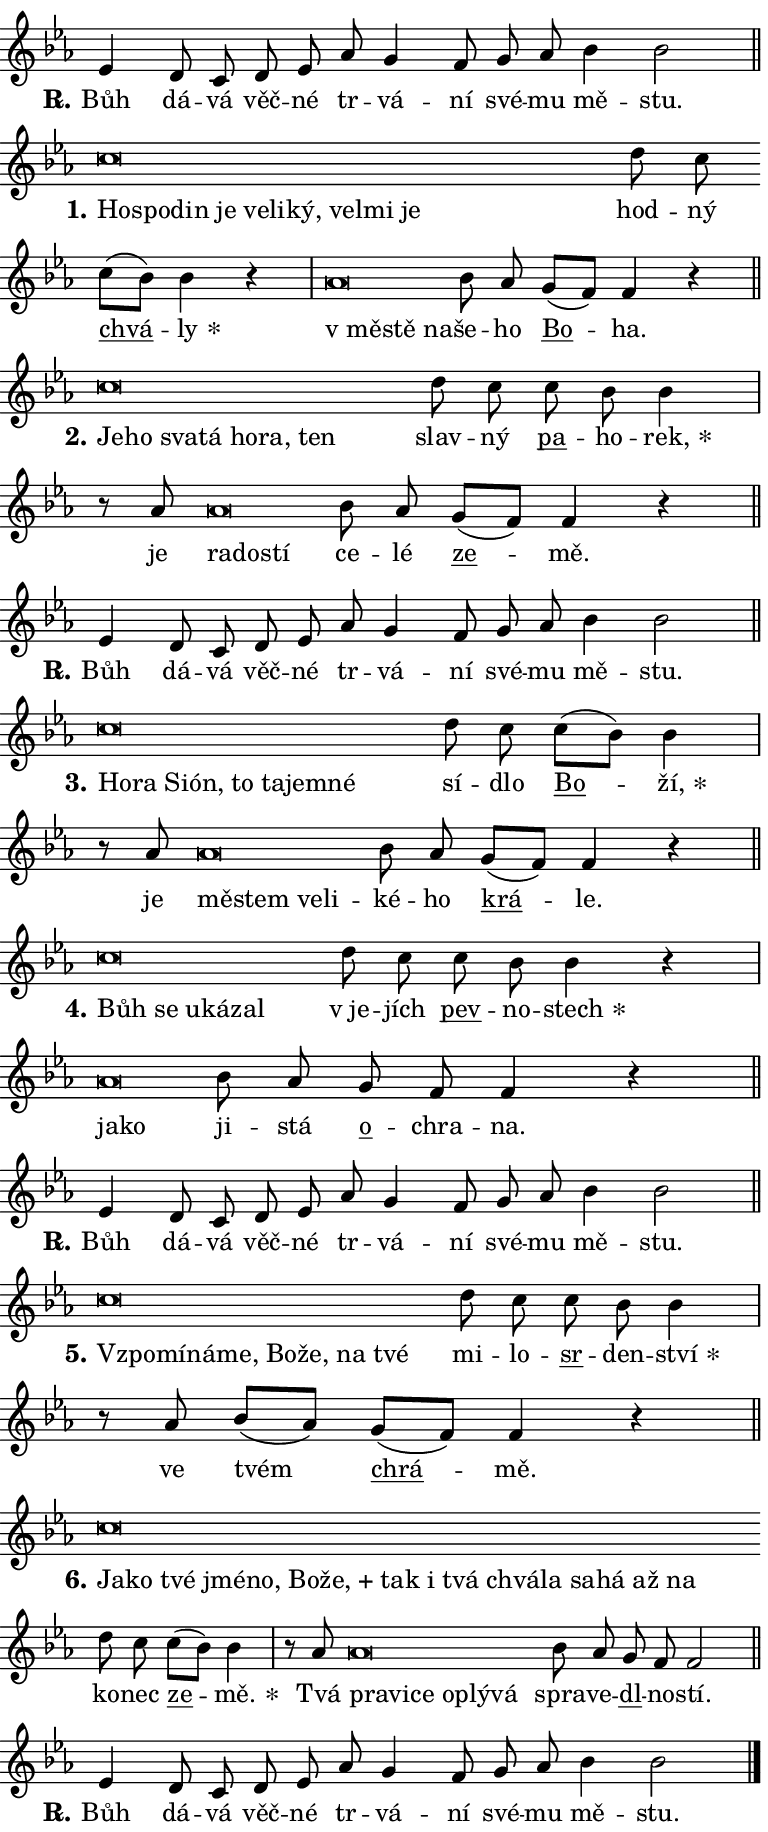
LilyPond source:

\version "2.24.0"
\header { tagline = "" }
\paper {
  indent = 0\cm
  top-margin = 0\cm
  right-margin = 0.13\cm % to fit lyric hyphens
  bottom-margin = 0\cm
  left-margin = 0\cm
  paper-width = 13\cm
  page-breaking = #ly:one-page-breaking
  system-system-spacing.basic-distance = #11
  score-system-spacing.basic-distance = #11
  ragged-last = ##f
}


%% Author: Thomas Morley
%% https://lists.gnu.org/archive/html/lilypond-user/2020-05/msg00002.html
#(define (line-position grob)
"Returns position of @var[grob} in current system:
   @code{'start}, if at first time-step
   @code{'end}, if at last time-step
   @code{'middle} otherwise
"
  (let* ((col (ly:item-get-column grob))
         (ln (ly:grob-object col 'left-neighbor))
         (rn (ly:grob-object col 'right-neighbor))
         (col-to-check-left (if (ly:grob? ln) ln col))
         (col-to-check-right (if (ly:grob? rn) rn col))
         (break-dir-left
           (and
             (ly:grob-property col-to-check-left 'non-musical #f)
             (ly:item-break-dir col-to-check-left)))
         (break-dir-right
           (and
             (ly:grob-property col-to-check-right 'non-musical #f)
             (ly:item-break-dir col-to-check-right))))
        (cond ((eqv? 1 break-dir-left) 'start)
              ((eqv? -1 break-dir-right) 'end)
              (else 'middle))))

#(define (tranparent-at-line-position vctor)
  (lambda (grob)
  "Relying on @code{line-position} select the relevant enry from @var{vctor}.
Used to determine transparency,"
    (case (line-position grob)
      ((end) (not (vector-ref vctor 0)))
      ((middle) (not (vector-ref vctor 1)))
      ((start) (not (vector-ref vctor 2))))))

noteHeadBreakVisibility =
#(define-music-function (break-visibility)(vector?)
"Makes @code{NoteHead}s transparent relying on @var{break-visibility}"
#{
  \override NoteHead.transparent =
    #(tranparent-at-line-position break-visibility)
#})

#(define delete-ledgers-for-transparent-note-heads
  (lambda (grob)
    "Reads whether a @code{NoteHead} is transparent.
If so this @code{NoteHead} is removed from @code{'note-heads} from
@var{grob}, which is supposed to be @code{LedgerLineSpanner}.
As a result ledgers are not printed for this @code{NoteHead}"
    (let* ((nhds-array (ly:grob-object grob 'note-heads))
           (nhds-list
             (if (ly:grob-array? nhds-array)
                 (ly:grob-array->list nhds-array)
                 '()))
           ;; Relies on the transparent-property being done before
           ;; Staff.LedgerLineSpanner.after-line-breaking is executed.
           ;; This is fragile ...
           (to-keep
             (remove
               (lambda (nhd)
                 (ly:grob-property nhd 'transparent #f))
               nhds-list)))
      ;; TODO find a better method to iterate over grob-arrays, similiar
      ;; to filter/remove etc for lists
      ;; For now rebuilt from scratch
      (set! (ly:grob-object grob 'note-heads)  '())
      (for-each
        (lambda (nhd)
          (ly:pointer-group-interface::add-grob grob 'note-heads nhd))
        to-keep))))

squashNotes = {
  \override NoteHead.X-extent = #'(-0.2 . 0.2)
  \override NoteHead.Y-extent = #'(-0.75 . 0)
  \override NoteHead.stencil =
    #(lambda (grob)
       (let ((pos (ly:grob-property grob 'staff-position)))
         (begin
           (if (< pos -7) (display "ERROR: Lower brevis then expected\n") (display ""))
           (if (<= pos -6) ly:text-interface::print ly:note-head::print))))
}
unSquashNotes = {
  \revert NoteHead.X-extent
  \revert NoteHead.Y-extent
  \revert NoteHead.stencil
}

hideNotes = \noteHeadBreakVisibility #begin-of-line-visible
unHideNotes = \noteHeadBreakVisibility #all-visible

% work-around for resetting accidentals
% https://lilypond.org/doc/v2.23/Documentation/notation/displaying-rhythms#unmetered-music
cadenzaMeasure = {
  \cadenzaOff
  \partial 1024 s1024
  \cadenzaOn
}

#(define-markup-command (accent layout props text) (markup?)
  "Underline accented syllable"
  (interpret-markup layout props
    #{\markup \override #'(offset . 4.3) \underline { #text }#}))

responsum = \markup \concat {
  "R" \hspace #-1.05 \path #0.1 #'((moveto 0 0.07) (lineto 0.9 0.8)) \hspace #0.05 "."
}

spaceSize = #0.6828661417322834 % exact space size for TeX Gyre Schola

\layout {
  \context {
    \Staff
    \remove "Time_signature_engraver"
    \override LedgerLineSpanner.after-line-breaking = #delete-ledgers-for-transparent-note-heads
  }
  \context {
    \Lyrics {
      \override LyricSpace.minimum-distance = \spaceSize
      \override LyricText.font-name = #"TeX Gyre Schola"
      \override LyricText.font-size = 1
      \override StanzaNumber.font-name = #"TeX Gyre Schola Bold"
      \override StanzaNumber.font-size = 1
    }
  }
  \context {
    \Score 
    \override NoteHead.text =
      #(lambda (grob) 
        (let ((pos (ly:grob-property grob 'staff-position)))
          #{\markup {
            \combine
              \halign #-0.55 \raise #(if (= pos -6) 0 0.5) \override #'(thickness . 2) \draw-line #'(3.2 . 0)
              \musicglyph "noteheads.sM1"
          }#}))
  }
}

% magnetic-lyrics.ily
%
%   written by
%     Jean Abou Samra <jean@abou-samra.fr>
%     Werner Lemberg <wl@gnu.org>
%
%   adapted by
%     Jiri Hon <jiri.hon@gmail.com>
%
% Version 2022-Apr-15

% https://www.mail-archive.com/lilypond-user@gnu.org/msg149350.html

#(define (Left_hyphen_pointer_engraver context)
   "Collect syllable-hyphen-syllable occurrences in lyrics and store
them in properties.  This engraver only looks to the left.  For
example, if the lyrics input is @code{foo -- bar}, it does the
following.

@itemize @bullet
@item
Set the @code{text} property of the @code{LyricHyphen} grob between
@q{foo} and @q{bar} to @code{foo}.

@item
Set the @code{left-hyphen} property of the @code{LyricText} grob with
text @q{foo} to the @code{LyricHyphen} grob between @q{foo} and
@q{bar}.
@end itemize

Use this auxiliary engraver in combination with the
@code{lyric-@/text::@/apply-@/magnetic-@/offset!} hook."
   (let ((hyphen #f)
         (text #f))
     (make-engraver
      (acknowledgers
       ((lyric-syllable-interface engraver grob source-engraver)
        (set! text grob)))
      (end-acknowledgers
       ((lyric-hyphen-interface engraver grob source-engraver)
        ;(when (not (grob::has-interface grob 'lyric-space-interface))
          (set! hyphen grob)));)
      ((stop-translation-timestep engraver)
       (when (and text hyphen)
         (ly:grob-set-object! text 'left-hyphen hyphen))
       (set! text #f)
       (set! hyphen #f)))))

#(define (lyric-text::apply-magnetic-offset! grob)
   "If the space between two syllables is less than the value in
property @code{LyricText@/.details@/.squash-threshold}, move the right
syllable to the left so that it gets concatenated with the left
syllable.

Use this function as a hook for
@code{LyricText@/.after-@/line-@/breaking} if the
@code{Left_@/hyphen_@/pointer_@/engraver} is active."
   (let ((hyphen (ly:grob-object grob 'left-hyphen #f)))
     (when hyphen
       (let ((left-text (ly:spanner-bound hyphen LEFT)))
         (when (grob::has-interface left-text 'lyric-syllable-interface)
           (let* ((common (ly:grob-common-refpoint grob left-text X))
                  (this-x-ext (ly:grob-extent grob common X))
                  (left-x-ext
                   (begin
                     ;; Trigger magnetism for left-text.
                     (ly:grob-property left-text 'after-line-breaking)
                     (ly:grob-extent left-text common X)))
                  ;; `delta` is the gap width between two syllables.
                  (delta (- (interval-start this-x-ext)
                            (interval-end left-x-ext)))
                  (details (ly:grob-property grob 'details))
                  (threshold (assoc-get 'squash-threshold details 0.2)))
             (when (< delta threshold)
               (let* (;; We have to manipulate the input text so that
                      ;; ligatures crossing syllable boundaries are not
                      ;; disabled.  For languages based on the Latin
                      ;; script this is essentially a beautification.
                      ;; However, for non-Western scripts it can be a
                      ;; necessity.
                      (lt (ly:grob-property left-text 'text))
                      (rt (ly:grob-property grob 'text))
                      (is-space (grob::has-interface hyphen 'lyric-space-interface))
                      (space (if is-space " " ""))
                      (extra-delta (if is-space spaceSize 0))
                      ;; Append new syllable.
                      (ltrt-space (if (and (string? lt) (string? rt))
                                (string-append lt space rt)
                                (make-concat-markup (list lt space rt))))
                      ;; Right-align `ltrt` to the right side.
                      (ltrt-space-markup (grob-interpret-markup
                               grob
                               (make-translate-markup
                                (cons (interval-length this-x-ext) 0)
                                (make-right-align-markup ltrt-space)))))
                 (begin
                   ;; Don't print `left-text`.
                   (ly:grob-set-property! left-text 'stencil #f)
                   ;; Set text and stencil (which holds all collected
                   ;; syllables so far) and shift it to the left.
                   (ly:grob-set-property! grob 'text ltrt-space)
                   (ly:grob-set-property! grob 'stencil ltrt-space-markup)
                   (ly:grob-translate-axis! grob (- (- delta extra-delta)) X))))))))))


#(define (lyric-hyphen::displace-bounds-first grob)
   ;; Make very sure this callback isn't triggered too early.
   (let ((left (ly:spanner-bound grob LEFT))
         (right (ly:spanner-bound grob RIGHT)))
     (ly:grob-property left 'after-line-breaking)
     (ly:grob-property right 'after-line-breaking)
     (ly:lyric-hyphen::print grob)))

squashThreshold = #0.4

\layout {
  \context {
    \Lyrics
    \consists #Left_hyphen_pointer_engraver
    \override LyricText.after-line-breaking =
      #lyric-text::apply-magnetic-offset!
    \override LyricHyphen.stencil = #lyric-hyphen::displace-bounds-first
    \override LyricText.details.squash-threshold = \squashThreshold
    \override LyricHyphen.minimum-distance = 0
    \override LyricHyphen.minimum-length = \squashThreshold
  }
}

squashText = \override LyricText.details.squash-threshold = 9999
unSquashText = \override LyricText.details.squash-threshold = \squashThreshold

leftText = \override LyricText.self-alignment-X = #LEFT
unLeftText = \revert LyricText.self-alignment-X

starOffset = #(lambda (grob) 
                (let ((x_offset (ly:self-alignment-interface::aligned-on-x-parent grob)))
                  (if (= x_offset 0) 0 (+ x_offset 1.2))))

star = #(define-music-function (syllable)(string?)
"Append star separator at the end of a syllable"
#{
  \once \override LyricText.X-offset = #starOffset
  \lyricmode { \markup {
    #syllable
    \override #'((font-name . "TeX Gyre Schola Bold")) \hspace #0.2 \lower #0.65 \larger "*"
  } }
#})

starAccent = #(define-music-function (syllable)(string?)
"Append star separator at the end of a syllable and make accent"
#{
  \once \override LyricText.X-offset = #starOffset
  \lyricmode { \markup {
    \accent #syllable
    \override #'((font-name . "TeX Gyre Schola Bold")) \hspace #0.2 \lower #0.65 \larger "*"
  } }
#})

breath = #(define-music-function (syllable)(string?)
"Append breathing indicator at the end of a syllable"
#{
  \lyricmode { \markup { #syllable "+" } }
#})

optionalBreath = #(define-music-function (syllable)(string?)
"Append optional breathing indicator at the end of a syllable"
#{
  \lyricmode { \markup { #syllable "(+)" } }
#})


\score {
    <<
        \new Voice = "melody" { \cadenzaOn \key es \major \relative { es'4 d8 c d es \bar "" as g4 f8 \bar "" g as bes4 bes2 \cadenzaMeasure \bar "||" \break } }
        \new Lyrics \lyricsto "melody" { \lyricmode { \set stanza = \responsum
Bůh dá -- vá věč -- né tr -- vá -- ní své -- mu mě -- stu. } }
    >>
    \layout {}
}

\score {
    <<
        \new Voice = "melody" { \cadenzaOn \key es \major \relative { \squashNotes c''\breve*1/16 \hideNotes \breve*1/16 \bar "" \breve*1/16 \bar "" \breve*1/16 \bar "" \breve*1/16 \bar "" \breve*1/16 \bar "" \breve*1/16 \bar "" \breve*1/16 \bar "" \breve*1/16 \breve*1/16 \bar "" \unHideNotes \unSquashNotes d8 c \bar "" c[( bes)] bes4 r \cadenzaMeasure \bar "|" \squashNotes as\breve*1/16 \hideNotes \breve*1/16 \breve*1/16 \bar "" \unHideNotes \unSquashNotes bes8 as \bar "" g[( f)] f4 r \cadenzaMeasure \bar "||" \break } }
        \new Lyrics \lyricsto "melody" { \lyricmode { \set stanza = "1."
\leftText Ho -- \squashText spo -- din je ve -- li -- ký, vel -- mi je \unLeftText \unSquashText hod -- ný \markup \accent chvá -- \star ly \leftText "v mě" -- \squashText stě na -- \unLeftText \unSquashText še -- ho \markup \accent Bo -- ha. } }
    >>
    \layout {}
}

\score {
    <<
        \new Voice = "melody" { \cadenzaOn \key es \major \relative { \squashNotes c''\breve*1/16 \hideNotes \breve*1/16 \bar "" \breve*1/16 \bar "" \breve*1/16 \bar "" \breve*1/16 \bar "" \breve*1/16 \breve*1/16 \bar "" \unHideNotes \unSquashNotes d8 c \bar "" c bes bes4 \cadenzaMeasure \bar "|" r8 as8 \squashNotes as\breve*1/16 \hideNotes \breve*1/16 \breve*1/16 \bar "" \unHideNotes \unSquashNotes bes8 as \bar "" g[( f)] f4 r \cadenzaMeasure \bar "||" \break } }
        \new Lyrics \lyricsto "melody" { \lyricmode { \set stanza = "2."
\leftText Je -- \squashText ho sva -- tá ho -- ra, ten \unLeftText \unSquashText slav -- ný \markup \accent pa -- ho -- \star rek, je \leftText ra -- \squashText do -- stí \unLeftText \unSquashText ce -- lé \markup \accent ze -- mě. } }
    >>
    \layout {}
}

\score {
    <<
        \new Voice = "melody" { \cadenzaOn \key es \major \relative { es'4 d8 c d es \bar "" as g4 f8 \bar "" g as bes4 bes2 \cadenzaMeasure \bar "||" \break } }
        \new Lyrics \lyricsto "melody" { \lyricmode { \set stanza = \responsum
Bůh dá -- vá věč -- né tr -- vá -- ní své -- mu mě -- stu. } }
    >>
    \layout {}
}

\score {
    <<
        \new Voice = "melody" { \cadenzaOn \key es \major \relative { \squashNotes c''\breve*1/16 \hideNotes \breve*1/16 \bar "" \breve*1/16 \bar "" \breve*1/16 \bar "" \breve*1/16 \bar "" \breve*1/16 \bar "" \breve*1/16 \breve*1/16 \bar "" \unHideNotes \unSquashNotes d8 c \bar "" c[( bes)] bes4 \cadenzaMeasure \bar "|" r8 as8 \squashNotes as\breve*1/16 \hideNotes \breve*1/16 \bar "" \breve*1/16 \breve*1/16 \bar "" \unHideNotes \unSquashNotes bes8 as \bar "" g[( f)] f4 r \cadenzaMeasure \bar "||" \break } }
        \new Lyrics \lyricsto "melody" { \lyricmode { \set stanza = "3."
\leftText Ho -- \squashText ra Si -- ón, to ta -- jem -- né \unLeftText \unSquashText sí -- dlo \markup \accent Bo -- \star ží, je \leftText mě -- \squashText stem ve -- li -- \unLeftText \unSquashText ké -- ho \markup \accent krá -- le. } }
    >>
    \layout {}
}

\score {
    <<
        \new Voice = "melody" { \cadenzaOn \key es \major \relative { \squashNotes c''\breve*1/16 \hideNotes \breve*1/16 \bar "" \breve*1/16 \bar "" \breve*1/16 \breve*1/16 \bar "" \unHideNotes \unSquashNotes d8 c \bar "" c bes bes4 r \cadenzaMeasure \bar "|" \squashNotes as\breve*1/16 \hideNotes \breve*1/16 \bar "" \unHideNotes \unSquashNotes bes8 as \bar "" g f f4 r \cadenzaMeasure \bar "||" \break } }
        \new Lyrics \lyricsto "melody" { \lyricmode { \set stanza = "4."
\leftText Bůh \squashText se u -- ká -- zal \unLeftText \unSquashText "v je" -- jích \markup \accent pev -- no -- \star stech \leftText ja -- \squashText ko \unLeftText \unSquashText ji -- stá \markup \accent o -- chra -- na. } }
    >>
    \layout {}
}

\score {
    <<
        \new Voice = "melody" { \cadenzaOn \key es \major \relative { es'4 d8 c d es \bar "" as g4 f8 \bar "" g as bes4 bes2 \cadenzaMeasure \bar "||" \break } }
        \new Lyrics \lyricsto "melody" { \lyricmode { \set stanza = \responsum
Bůh dá -- vá věč -- né tr -- vá -- ní své -- mu mě -- stu. } }
    >>
    \layout {}
}

\score {
    <<
        \new Voice = "melody" { \cadenzaOn \key es \major \relative { \squashNotes c''\breve*1/16 \hideNotes \breve*1/16 \bar "" \breve*1/16 \bar "" \breve*1/16 \bar "" \breve*1/16 \bar "" \breve*1/16 \bar "" \breve*1/16 \breve*1/16 \bar "" \unHideNotes \unSquashNotes d8 c \bar "" c bes bes4 \cadenzaMeasure \bar "|" r8 as bes[( as)] \bar "" g[( f)] f4 r \cadenzaMeasure \bar "||" \break } }
        \new Lyrics \lyricsto "melody" { \lyricmode { \set stanza = "5."
\leftText Vzpo -- \squashText mí -- ná -- me, Bo -- že, na tvé \unLeftText \unSquashText mi -- lo -- \markup \accent sr -- den -- \star ství ve tvém \markup \accent chrá -- mě. } }
    >>
    \layout {}
}

\score {
    <<
        \new Voice = "melody" { \cadenzaOn \key es \major \relative { \squashNotes c''\breve*1/16 \hideNotes \breve*1/16 \bar "" \breve*1/16 \bar "" \breve*1/16 \bar "" \breve*1/16 \bar "" \breve*1/16 \bar "" \breve*1/16 \bar "" \breve*1/16 \bar "" \breve*1/16 \bar "" \breve*1/16 \bar "" \breve*1/16 \bar "" \breve*1/16 \bar "" \breve*1/16 \bar "" \breve*1/16 \bar "" \breve*1/16 \breve*1/16 \bar "" \unHideNotes \unSquashNotes d8 c \bar "" c[( bes)] bes4 \cadenzaMeasure \bar "|" r8 as8 \squashNotes as\breve*1/16 \hideNotes \breve*1/16 \bar "" \breve*1/16 \bar "" \breve*1/16 \bar "" \breve*1/16 \breve*1/16 \bar "" \unHideNotes \unSquashNotes bes8 as \bar "" g f f2 \cadenzaMeasure \bar "||" \break } }
        \new Lyrics \lyricsto "melody" { \lyricmode { \set stanza = "6."
\leftText Ja -- \squashText ko tvé jmé -- no, Bo -- \breath "že," tak i tvá chvá -- la sa -- há až na \unLeftText \unSquashText ko -- nec \markup \accent ze -- \star mě. Tvá \leftText pra -- \squashText vi -- ce o -- plý -- vá \unLeftText \unSquashText spra -- ve -- \markup \accent dl -- no -- stí. } }
    >>
    \layout {}
}

\score {
    <<
        \new Voice = "melody" { \cadenzaOn \key es \major \relative { es'4 d8 c d es \bar "" as g4 f8 \bar "" g as bes4 bes2 \cadenzaMeasure \bar "||" \break } \bar "|." }
        \new Lyrics \lyricsto "melody" { \lyricmode { \set stanza = \responsum
Bůh dá -- vá věč -- né tr -- vá -- ní své -- mu mě -- stu. } }
    >>
    \layout {}
}
